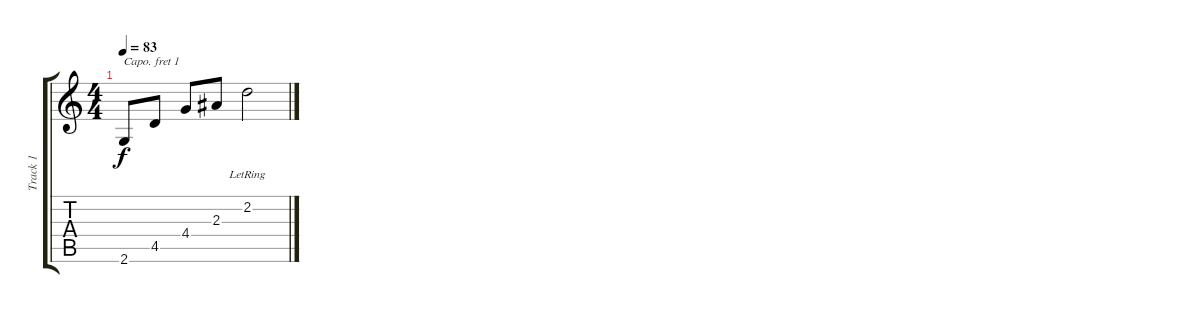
\track ("Track 1" "Track 1") {instrument electricguitarclean}
\staff {score tabs}
\capo 1
\tuning (E4 B3 G3 D3 A2 E2) {hide}
\ts (4 4)
\tempo 83
\clef g2
\ks c
2.6.8{dy f} 4.5.8 4.4.8 2.3.8 2.2{lr}.2
